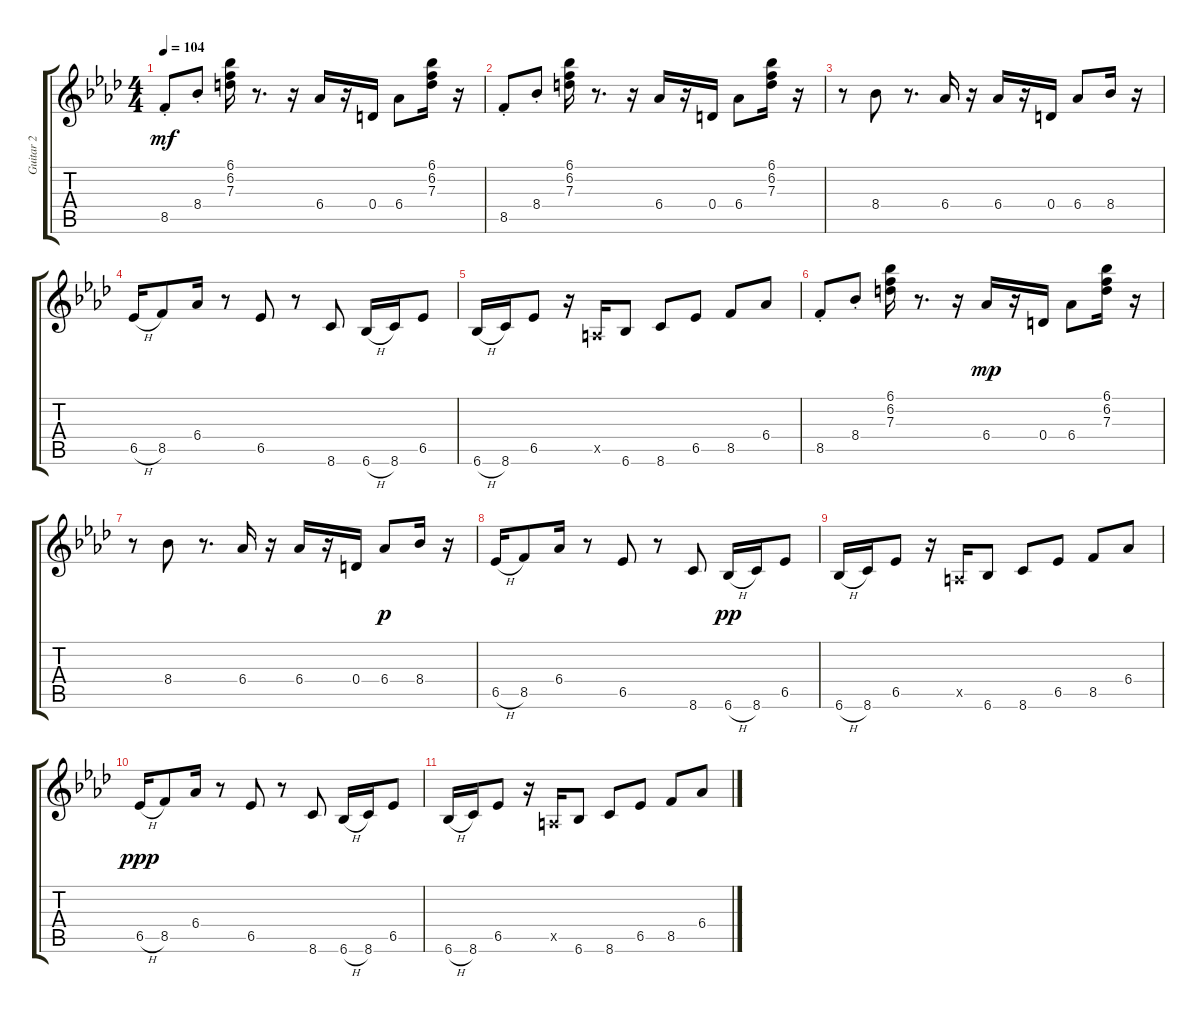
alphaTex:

\track ("Guitar 2" "Guitar 2") {instrument electricguitarjazz}
\staff {score tabs}
\tuning (E4 B3 G3 D3 A2 E2) {hide}
\ts (4 4)
\tempo 104
\clef g2
\ks ab
8.5{st}.8{dy mf} 8.4{st}.8 (6.1 6.2 7.3).16 r.8{d} r.16 6.4.16 r.16 0.4.16 6.4.8 (6.1 6.2 7.3).16 r.16 |
8.5{st}.8 8.4{st}.8 (6.1 6.2 7.3).16 r.8{d} r.16 6.4.16 r.16 0.4.16 6.4.8 (6.1 6.2 7.3).16 r.16 |
r.8 8.4.8 r.8{d} 6.4.16 r.16 6.4.16 r.16 0.4.16 6.4.8 8.4.16 r.16 |
6.5{h}.16 8.5.8 6.4.16 r.8 6.5.8 r.8 8.6.8 6.6{h}.16 8.6.16 6.5.8 |
6.6{h}.16 8.6.16 6.5.8 r.16 0.5{x}.16 6.6.8 8.6.8 6.5.8 8.5.8 6.4.8 |
8.5{st}.8 8.4{st}.8 (6.1 6.2 7.3).16 r.8{d} r.16 6.4.16{dy mp} r.16 0.4.16 6.4.8 (6.1 6.2 7.3).16 r.16 |
r.8 8.4.8 r.8{d} 6.4.16 r.16 6.4.16 r.16 0.4.16 6.4.8{dy p} 8.4.16 r.16 |
6.5{h}.16 8.5.8 6.4.16 r.8 6.5.8 r.8 8.6.8 6.6{h}.16{dy pp} 8.6.16 6.5.8 |
6.6{h}.16 8.6.16 6.5.8 r.16 0.5{x}.16 6.6.8 8.6.8 6.5.8 8.5.8 6.4.8 |
6.5{h}.16{dy ppp} 8.5.8 6.4.16 r.8 6.5.8 r.8 8.6.8 6.6{h}.16 8.6.16 6.5.8 |
6.6{h}.16 8.6.16 6.5.8 r.16 0.5{x}.16 6.6.8 8.6.8 6.5.8 8.5.8 6.4.8
